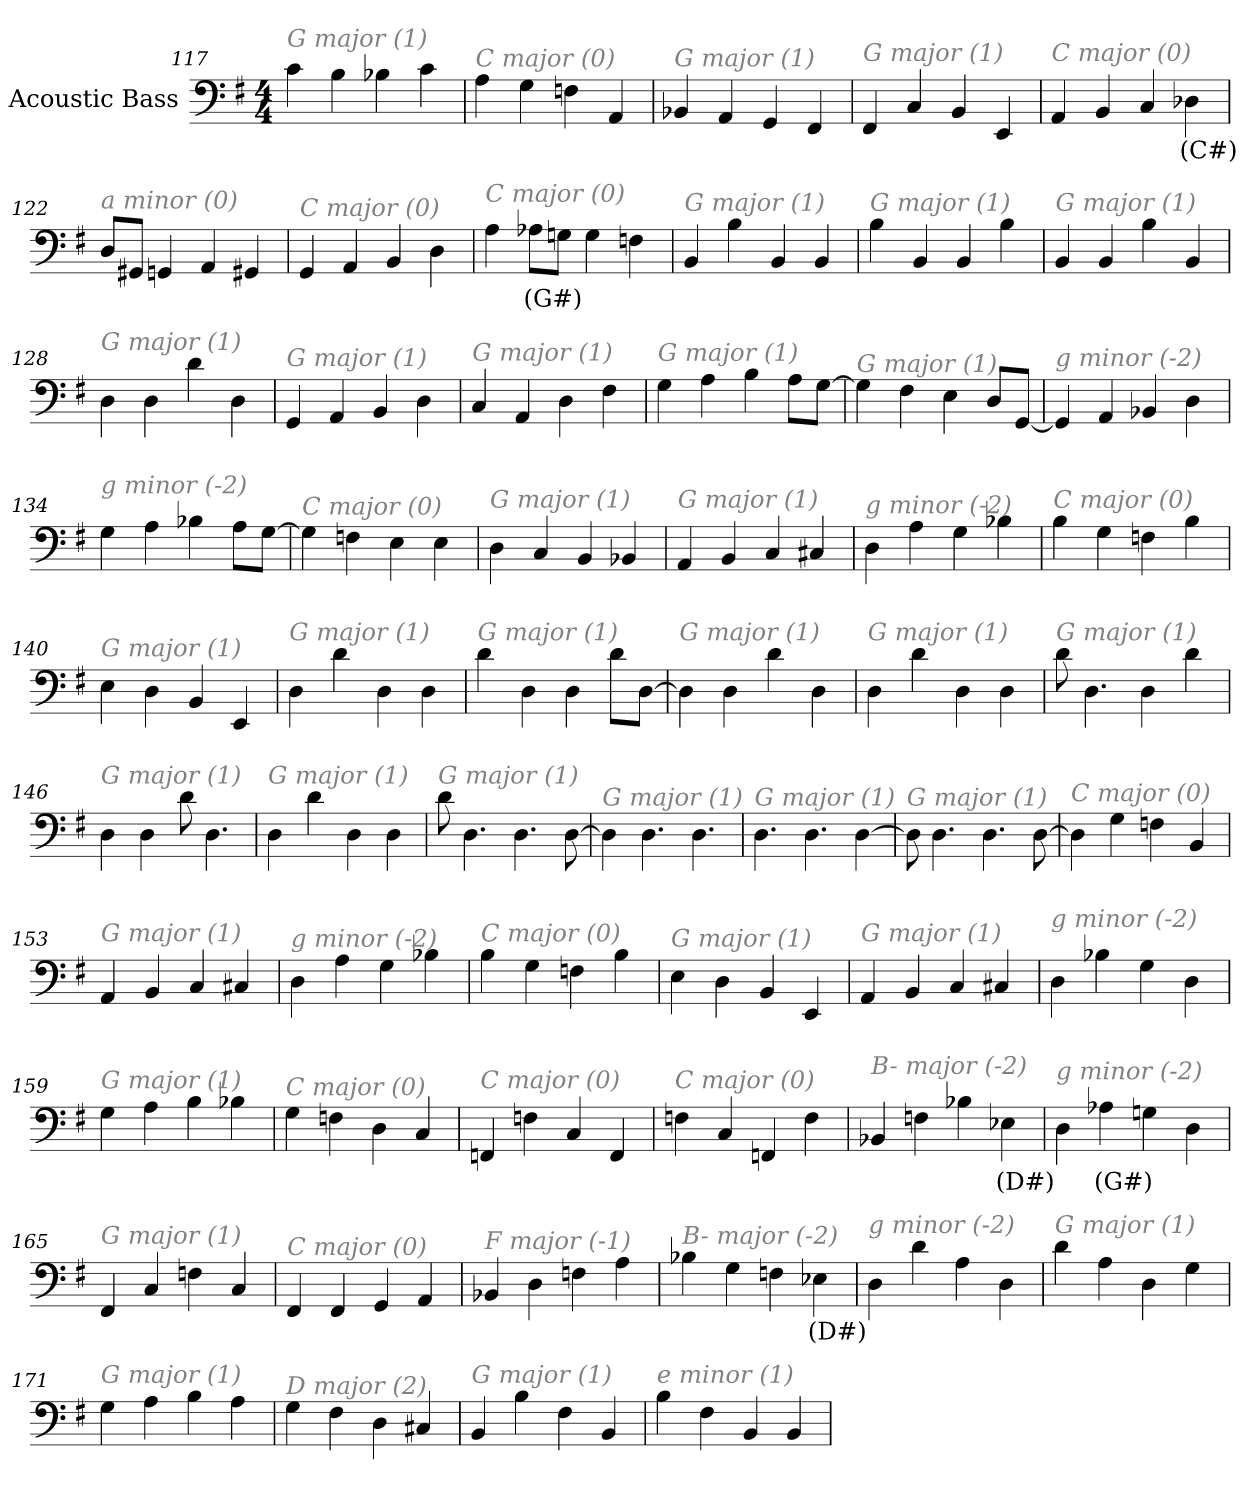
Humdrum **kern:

**kern	**text
*part1	*part1
*staff1	*staff1
*I"Acoustic Bass	*
*clefF4	*
*ITrd7c12	*
*k[f#]	*
*G:	*
*M4/4	*
=117	=117
!LO:TX:i:color=#808080:t=G major (1)	!
4C	.
4BB	.
4BB-X	.
4C	.
=118	=118
!LO:TX:i:color=#808080:t=C major (0)	!
4AA	.
4GG	.
4FFn	.
4AAA	.
=119	=119
!LO:TX:i:color=#808080:t=G major (1)	!
4BBB-X	.
4AAA	.
4GGG	.
4FFF#	.
=120	=120
!LO:TX:i:color=#808080:t=G major (1)	!
4FFF#	.
4CC	.
4BBB	.
4EEE	.
=121	=121
!LO:TX:i:color=#808080:t=C major (0)	!
4AAA	.
4BBB	.
4CC	.
4DD-Xi	(C#)
=122	=122
!LO:TX:i:color=#808080:t=a minor (0)	!
8DDL	.
8GGG#XJ	.
4GGGn	.
4AAA	.
4GGG#X	.
=123	=123
!LO:TX:i:color=#808080:t=C major (0)	!
4GGG	.
4AAA	.
4BBB	.
4DD	.
=124	=124
!LO:TX:i:color=#808080:t=C major (0)	!
4AA	.
8AA-XiL	(G#)
8GGnJ	.
4GG	.
4FFn	.
=125	=125
!LO:TX:i:color=#808080:t=G major (1)	!
4BBB	.
4BB	.
4BBB	.
4BBB	.
=126	=126
!LO:TX:i:color=#808080:t=G major (1)	!
4BB	.
4BBB	.
4BBB	.
4BB	.
=127	=127
!LO:TX:i:color=#808080:t=G major (1)	!
4BBB	.
4BBB	.
4BB	.
4BBB	.
=128	=128
!LO:TX:i:color=#808080:t=G major (1)	!
4DD	.
4DD	.
4D	.
4DD	.
=129	=129
!LO:TX:i:color=#808080:t=G major (1)	!
4GGG	.
4AAA	.
4BBB	.
4DD	.
=130	=130
!LO:TX:i:color=#808080:t=G major (1)	!
4CC	.
4AAA	.
4DD	.
4FF#	.
=131	=131
!LO:TX:i:color=#808080:t=G major (1)	!
4GG	.
4AA	.
4BB	.
8AAL	.
[8GGJ	.
=132	=132
!LO:TX:i:color=#808080:t=G major (1)	!
4GG]	.
4FF#	.
4EE	.
8DDL	.
[8GGGJ	.
=133	=133
!LO:TX:i:color=#808080:t=g minor (-2)	!
4GGG]	.
4AAA	.
4BBB-X	.
4DD	.
=134	=134
!LO:TX:i:color=#808080:t=g minor (-2)	!
4GG	.
4AA	.
4BB-X	.
8AAL	.
[8GGJ	.
=135	=135
!LO:TX:i:color=#808080:t=C major (0)	!
4GG]	.
4FFn	.
4EE	.
4EE	.
=136	=136
!LO:TX:i:color=#808080:t=G major (1)	!
4DD	.
4CC	.
4BBB	.
4BBB-X	.
=137	=137
!LO:TX:i:color=#808080:t=G major (1)	!
4AAA	.
4BBB	.
4CC	.
4CC#X	.
=138	=138
!LO:TX:i:color=#808080:t=g minor (-2)	!
4DD	.
4AA	.
4GG	.
4BB-X	.
=139	=139
!LO:TX:i:color=#808080:t=C major (0)	!
4BB	.
4GG	.
4FFn	.
4BB	.
=140	=140
!LO:TX:i:color=#808080:t=G major (1)	!
4EE	.
4DD	.
4BBB	.
4EEE	.
=141	=141
!LO:TX:i:color=#808080:t=G major (1)	!
4DD	.
4D	.
4DD	.
4DD	.
=142	=142
!LO:TX:i:color=#808080:t=G major (1)	!
4D	.
4DD	.
4DD	.
8DL	.
[8DDJ	.
=143	=143
!LO:TX:i:color=#808080:t=G major (1)	!
4DD]	.
4DD	.
4D	.
4DD	.
=144	=144
!LO:TX:i:color=#808080:t=G major (1)	!
4DD	.
4D	.
4DD	.
4DD	.
=145	=145
!LO:TX:i:color=#808080:t=G major (1)	!
8D	.
4.DD	.
4DD	.
4D	.
=146	=146
!LO:TX:i:color=#808080:t=G major (1)	!
4DD	.
4DD	.
8D	.
4.DD	.
=147	=147
!LO:TX:i:color=#808080:t=G major (1)	!
4DD	.
4D	.
4DD	.
4DD	.
=148	=148
!LO:TX:i:color=#808080:t=G major (1)	!
8D	.
4.DD	.
4.DD	.
[8DD	.
=149	=149
!LO:TX:i:color=#808080:t=G major (1)	!
4DD]	.
4.DD	.
4.DD	.
=150	=150
!LO:TX:i:color=#808080:t=G major (1)	!
4.DD	.
4.DD	.
[4DD	.
=151	=151
!LO:TX:i:color=#808080:t=G major (1)	!
8DD]	.
4.DD	.
4.DD	.
[8DD	.
=152	=152
!LO:TX:i:color=#808080:t=C major (0)	!
4DD]	.
4GG	.
4FFn	.
4BBB	.
=153	=153
!LO:TX:i:color=#808080:t=G major (1)	!
4AAA	.
4BBB	.
4CC	.
4CC#X	.
=154	=154
!LO:TX:i:color=#808080:t=g minor (-2)	!
4DD	.
4AA	.
4GG	.
4BB-X	.
=155	=155
!LO:TX:i:color=#808080:t=C major (0)	!
4BB	.
4GG	.
4FFn	.
4BB	.
=156	=156
!LO:TX:i:color=#808080:t=G major (1)	!
4EE	.
4DD	.
4BBB	.
4EEE	.
=157	=157
!LO:TX:i:color=#808080:t=G major (1)	!
4AAA	.
4BBB	.
4CC	.
4CC#X	.
=158	=158
!LO:TX:i:color=#808080:t=g minor (-2)	!
4DD	.
4BB-X	.
4GG	.
4DD	.
=159	=159
!LO:TX:i:color=#808080:t=G major (1)	!
4GG	.
4AA	.
4BB	.
4BB-X	.
=160	=160
!LO:TX:i:color=#808080:t=C major (0)	!
4GG	.
4FFn	.
4DD	.
4CC	.
=161	=161
!LO:TX:i:color=#808080:t=C major (0)	!
4FFFn	.
4FFn	.
4CC	.
4FFF	.
=162	=162
!LO:TX:i:color=#808080:t=C major (0)	!
4FFn	.
4CC	.
4FFFn	.
4FF	.
=163	=163
!LO:TX:i:color=#808080:t=B- major (-2)	!
4BBB-X	.
4FFn	.
4BB-X	.
4EE-Xi	(D#)
=164	=164
!LO:TX:i:color=#808080:t=g minor (-2)	!
4DD	.
4AA-Xi	(G#)
4GGn	.
4DD	.
=165	=165
!LO:TX:i:color=#808080:t=G major (1)	!
4FFF#	.
4CC	.
4FFn	.
4CC	.
=166	=166
!LO:TX:i:color=#808080:t=C major (0)	!
4FFF#	.
4FFF#	.
4GGG	.
4AAA	.
=167	=167
!LO:TX:i:color=#808080:t=F major (-1)	!
4BBB-X	.
4DD	.
4FFn	.
4AA	.
=168	=168
!LO:TX:i:color=#808080:t=B- major (-2)	!
4BB-X	.
4GG	.
4FFn	.
4EE-Xi	(D#)
=169	=169
!LO:TX:i:color=#808080:t=g minor (-2)	!
4DD	.
4D	.
4AA	.
4DD	.
=170	=170
!LO:TX:i:color=#808080:t=G major (1)	!
4D	.
4AA	.
4DD	.
4GG	.
=171	=171
!LO:TX:i:color=#808080:t=G major (1)	!
4GG	.
4AA	.
4BB	.
4AA	.
=172	=172
!LO:TX:i:color=#808080:t=D major (2)	!
4GG	.
4FF#	.
4DD	.
4CC#X	.
=173	=173
!LO:TX:i:color=#808080:t=G major (1)	!
4BBB	.
4BB	.
4FF#	.
4BBB	.
=174	=174
!LO:TX:i:color=#808080:t=e minor (1)	!
4BB	.
4FF#	.
4BBB	.
4BBB	.
=	=
*-	*-
